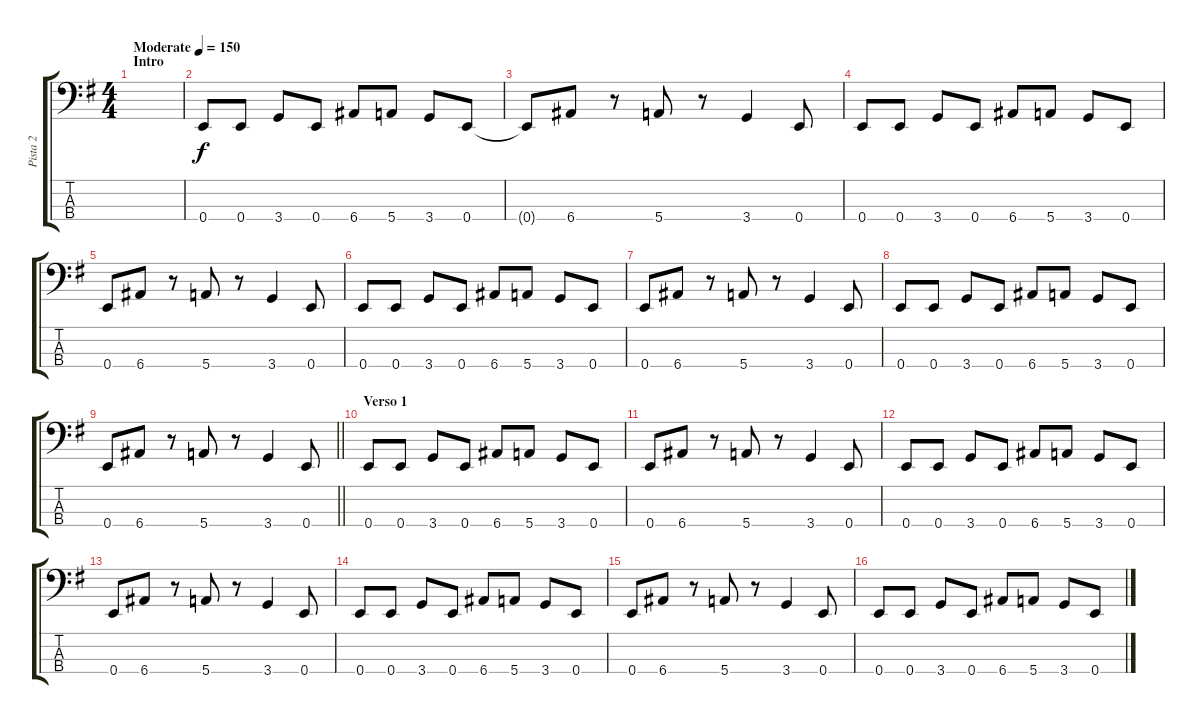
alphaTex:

\track ("Pista 2" "Pista 2") {instrument electricbasspick}
\staff {score tabs}
\tuning (G2 D2 A1 E1) {hide}
\ts (4 4)
\section ("" "Intro")
\tempo (150 "Moderate")
\clef f4
\ks g
|
0.4.8 0.4.8 3.4.8 0.4.8 6.4.8 5.4.8 3.4.8 0.4.8 |
0.4{t}.8 6.4.8 r.8 5.4.8 r.8 3.4.4 0.4.8 |
0.4.8 0.4.8 3.4.8 0.4.8 6.4.8 5.4.8 3.4.8 0.4.8 |
0.4.8 6.4.8 r.8 5.4.8 r.8 3.4.4 0.4.8 |
0.4.8 0.4.8 3.4.8 0.4.8 6.4.8 5.4.8 3.4.8 0.4.8 |
0.4.8 6.4.8 r.8 5.4.8 r.8 3.4.4 0.4.8 |
0.4.8 0.4.8 3.4.8 0.4.8 6.4.8 5.4.8 3.4.8 0.4.8 |
\barLineRight lightlight
0.4.8 6.4.8 r.8 5.4.8 r.8 3.4.4 0.4.8 |
\section ("" "Verso 1")
0.4.8 0.4.8 3.4.8 0.4.8 6.4.8 5.4.8 3.4.8 0.4.8 |
0.4.8 6.4.8 r.8 5.4.8 r.8 3.4.4 0.4.8 |
0.4.8 0.4.8 3.4.8 0.4.8 6.4.8 5.4.8 3.4.8 0.4.8 |
0.4.8 6.4.8 r.8 5.4.8 r.8 3.4.4 0.4.8 |
0.4.8 0.4.8 3.4.8 0.4.8 6.4.8 5.4.8 3.4.8 0.4.8 |
0.4.8 6.4.8 r.8 5.4.8 r.8 3.4.4 0.4.8 |
0.4.8 0.4.8 3.4.8 0.4.8 6.4.8 5.4.8 3.4.8 0.4.8
